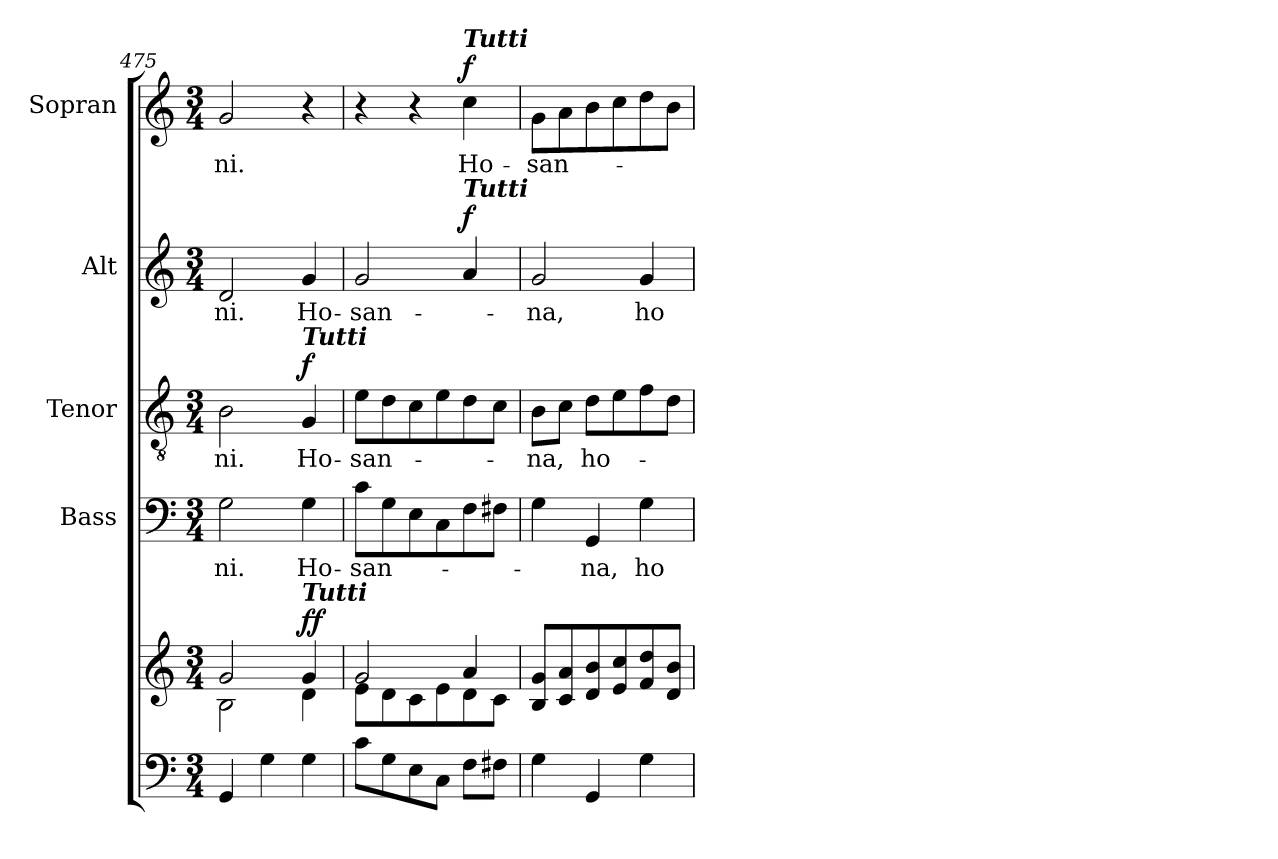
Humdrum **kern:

**kern	**kern	**dynam	**kern	**text	**kern	**text	**dynam	**kern	**text	**dynam	**kern	**text	**dynam
*part5	*part5	*part5	*part4	*part4	*part3	*part3	*part3	*part2	*part2	*part2	*part1	*part1	*part1
*staff6	*staff5	*staff5/6	*staff4	*staff4	*staff3	*staff3	*staff3	*staff2	*staff2	*staff2	*staff1	*staff1	*staff1
*	*	*	*I"Bass	*	*I"Tenor	*	*	*I"Alt	*	*	*I"Sopran	*	*
*	*	*	*I'B.	*	*I'T.	*	*	*I'A.	*	*	*I'S.	*	*
*clefF4	*clefG2	*	*clefF4	*	*clefGv2	*	*	*clefG2	*	*	*clefG2	*	*
*k[]	*k[]	*	*k[]	*	*k[]	*	*	*k[]	*	*	*k[]	*	*
*C:	*C:	*	*C:	*	*C:	*	*	*C:	*	*	*C:	*	*
*M3/4	*M3/4	*	*M3/4	*	*M3/4	*	*	*M3/4	*	*	*M3/4	*	*
=475	=475	=475	=475	=475	=475	=475	=475	=475	=475	=475	=475	=475	=475
*	*^	*	*	*	*	*	*	*	*	*	*	*	*
!	!	!	!	!	!LO:LY:b	!	!LO:LY:b	!	!	!LO:LY:b	!	!	!LO:LY:b	!
4GG/	2g/	2B\	.	2G\	-ni.	2B\	-ni.	.	2d/	-ni.	.	2g/	-ni.	.
4G\	.	.	.	.	.	.	.	.	.	.	.	.	.	.
!	!	!	!	!	!	!LO:TX:a:Bi:t=Tutti	!	!	!	!	!	!	!	!
!	!LO:TX:a:Bi:t=Tutti	!	!	!	!	!	!	!	!	!	!	!	!	!
!	!	!	!LO:DY:a	!	!LO:LY:b	!	!LO:LY:b	!	!	!LO:LY:b	!	!	!	!
!	!	!	!LO:DY:n=1:b	!	!	!	!	!LO:DY:a	!	!	!	!	!	!
4G\	4g/	4d\	f f	4G\	Ho-	4G/	Ho-	f	4g/	Ho-	.	4r	.	.
=476	=476	=476	=476	=476	=476	=476	=476	=476	=476	=476	=476	=476	=476	=476
!	!	!	!	!	!LO:LY:b	!	!LO:LY:b	!	!	!LO:LY:b	!	!	!	!
8c\L	2g/	8e\L	.	8c\L	-san-	8e\L	-san-	.	2g/	-san-	.	4r	.	.
8G\	.	8d\	.	8G\	.	8d\	.	.	.	.	.	.	.	.
8E\	.	8c\	.	8E\	.	8c\	.	.	.	.	.	4r	.	.
8C\J	.	8e\	.	8C\	.	8e\	.	.	.	.	.	.	.	.
!	!	!	!	!	!	!	!	!	!	!	!	!LO:TX:a:Bi:t=Tutti	!	!
!	!	!	!	!	!	!	!	!	!LO:TX:a:Bi:t=Tutti	!	!	!	!	!
!	!	!	!	!	!	!	!	!	!	!	!LO:DY:a	!	!LO:LY:b	!LO:DY:a
8F\L	4a/	8d\	.	8F\	.	8d\	.	.	4a/	.	f	4cc\	Ho-	f
8F#X\J	.	8c\J	.	8F#X\J	.	8c\J	.	.	.	.	.	.	.	.
=477	=477	=477	=477	=477	=477	=477	=477	=477	=477	=477	=477	=477	=477	=477
!	!	!	!	!	!	!	!LO:LY:b	!	!	!LO:LY:b	!	!	!LO:LY:b	!
*	*v	*v	*	*	*	*	*	*	*	*	*	*	*	*
4G\	8B/ 8g/L	.	4G\	.	8B\L	-na,	.	2g/	-na,	.	8g\L	-san-	.
.	8c/ 8a/	.	.	.	8c\J	.	.	.	.	.	8a\	.	.
!	!	!	!	!LO:LY:b	!	!LO:LY:b	!	!	!	!	!	!	!
4GG/	8d/ 8b/	.	4GG/	-na,	8d\L	ho-	.	.	.	.	8b\	.	.
.	8e/ 8cc/	.	.	.	8e\	.	.	.	.	.	8cc\	.	.
!	!	!	!	!LO:LY:b	!	!	!	!	!LO:LY:b	!	!	!	!
4G\	8f/ 8dd/	.	4G\	ho-	8f\	.	.	4g/	ho-	.	8dd\	.	.
.	8d/ 8b/J	.	.	.	8d\J	.	.	.	.	.	8b\J	.	.
=	=	=	=	=	=	=	=	=	=	=	=	=	=
*-	*-	*-	*-	*-	*-	*-	*-	*-	*-	*-	*-	*-	*-
